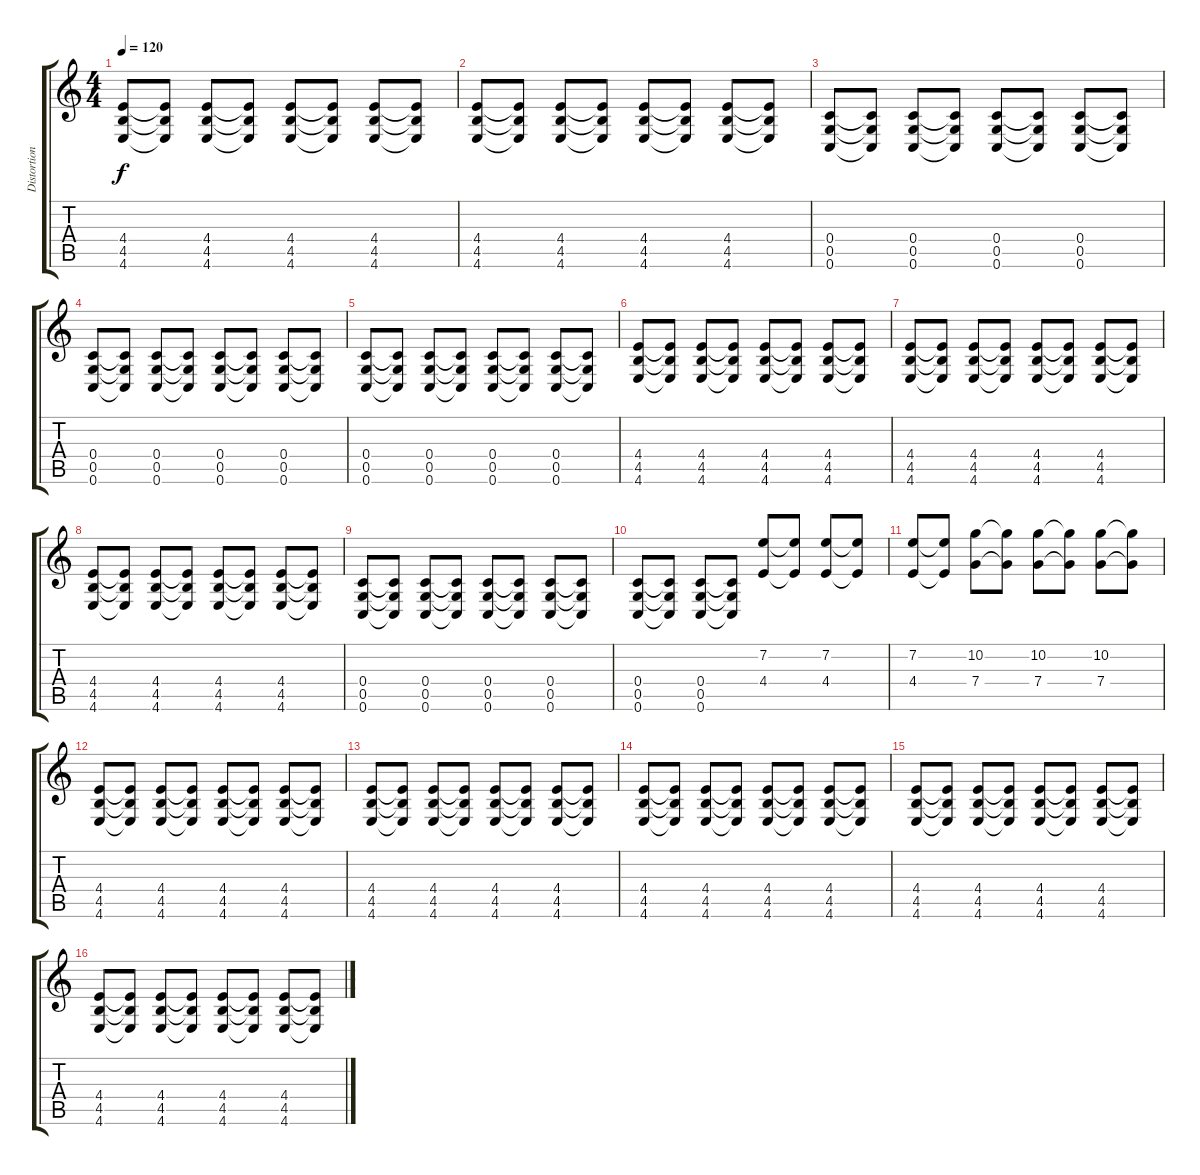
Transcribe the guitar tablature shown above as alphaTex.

\track ("Distortion" "Distortion") {instrument distortionguitar}
\staff {score tabs}
\tuning (D4 A3 F3 C3 G2 C2) {hide}
\ts (4 4)
\tempo 120
\clef g2
\ks c
(4.4 4.5 4.6).8{dy f} (4.4{t} 4.5{t} 4.6{t}).8 (4.4 4.5 4.6).8 (4.4{t} 4.5{t} 4.6{t}).8 (4.4 4.5 4.6).8 (4.4{t} 4.5{t} 4.6{t}).8 (4.4 4.5 4.6).8 (4.4{t} 4.5{t} 4.6{t}).8 |
(4.4 4.5 4.6).8 (4.4{t} 4.5{t} 4.6{t}).8 (4.4 4.5 4.6).8 (4.4{t} 4.5{t} 4.6{t}).8 (4.4 4.5 4.6).8 (4.4{t} 4.5{t} 4.6{t}).8 (4.4 4.5 4.6).8 (4.4{t} 4.5{t} 4.6{t}).8 |
(0.4 0.5 0.6).8 (0.4{t} 0.5{t} 0.6{t}).8 (0.4 0.5 0.6).8 (0.4{t} 0.5{t} 0.6{t}).8 (0.4 0.5 0.6).8 (0.4{t} 0.5{t} 0.6{t}).8 (0.4 0.5 0.6).8 (0.4{t} 0.5{t} 0.6{t}).8 |
(0.4 0.5 0.6).8 (0.4{t} 0.5{t} 0.6{t}).8 (0.4 0.5 0.6).8 (0.4{t} 0.5{t} 0.6{t}).8 (0.4 0.5 0.6).8 (0.4{t} 0.5{t} 0.6{t}).8 (0.4 0.5 0.6).8 (0.4{t} 0.5{t} 0.6{t}).8 |
(0.4 0.5 0.6).8 (0.4{t} 0.5{t} 0.6{t}).8 (0.4 0.5 0.6).8 (0.4{t} 0.5{t} 0.6{t}).8 (0.4 0.5 0.6).8 (0.4{t} 0.5{t} 0.6{t}).8 (0.4 0.5 0.6).8 (0.4{t} 0.5{t} 0.6{t}).8 |
(4.4 4.5 4.6).8 (4.4{t} 4.5{t} 4.6{t}).8 (4.4 4.5 4.6).8 (4.4{t} 4.5{t} 4.6{t}).8 (4.4 4.5 4.6).8 (4.4{t} 4.5{t} 4.6{t}).8 (4.4 4.5 4.6).8 (4.4{t} 4.5{t} 4.6{t}).8 |
(4.4 4.5 4.6).8 (4.4{t} 4.5{t} 4.6{t}).8 (4.4 4.5 4.6).8 (4.4{t} 4.5{t} 4.6{t}).8 (4.4 4.5 4.6).8 (4.4{t} 4.5{t} 4.6{t}).8 (4.4 4.5 4.6).8 (4.4{t} 4.5{t} 4.6{t}).8 |
(4.4 4.5 4.6).8 (4.4{t} 4.5{t} 4.6{t}).8 (4.4 4.5 4.6).8 (4.4{t} 4.5{t} 4.6{t}).8 (4.4 4.5 4.6).8 (4.4{t} 4.5{t} 4.6{t}).8 (4.4 4.5 4.6).8 (4.4{t} 4.5{t} 4.6{t}).8 |
(0.4 0.5 0.6).8 (0.4{t} 0.5{t} 0.6{t}).8 (0.4 0.5 0.6).8 (0.4{t} 0.5{t} 0.6{t}).8 (0.4 0.5 0.6).8 (0.4{t} 0.5{t} 0.6{t}).8 (0.4 0.5 0.6).8 (0.4{t} 0.5{t} 0.6{t}).8 |
(0.4 0.5 0.6).8 (0.4{t} 0.5{t} 0.6{t}).8 (0.4 0.5 0.6).8 (0.4{t} 0.5{t} 0.6{t}).8 (7.2 4.4).8 (7.2{t} 4.4{t}).8 (7.2 4.4).8 (7.2{t} 4.4{t}).8 |
(7.2 4.4).8 (7.2{t} 4.4{t}).8 (10.2 7.4).8 (10.2{t} 7.4{t}).8 (10.2 7.4).8 (10.2{t} 7.4{t}).8 (10.2 7.4).8 (10.2{t} 7.4{t}).8 |
(4.4 4.5 4.6).8 (4.4{t} 4.5{t} 4.6{t}).8 (4.4 4.5 4.6).8 (4.4{t} 4.5{t} 4.6{t}).8 (4.4 4.5 4.6).8 (4.4{t} 4.5{t} 4.6{t}).8 (4.4 4.5 4.6).8 (4.4{t} 4.5{t} 4.6{t}).8 |
(4.4 4.5 4.6).8 (4.4{t} 4.5{t} 4.6{t}).8 (4.4 4.5 4.6).8 (4.4{t} 4.5{t} 4.6{t}).8 (4.4 4.5 4.6).8 (4.4{t} 4.5{t} 4.6{t}).8 (4.4 4.5 4.6).8 (4.4{t} 4.5{t} 4.6{t}).8 |
(4.4 4.5 4.6).8 (4.4{t} 4.5{t} 4.6{t}).8 (4.4 4.5 4.6).8 (4.4{t} 4.5{t} 4.6{t}).8 (4.4 4.5 4.6).8 (4.4{t} 4.5{t} 4.6{t}).8 (4.4 4.5 4.6).8 (4.4{t} 4.5{t} 4.6{t}).8 |
(4.4 4.5 4.6).8 (4.4{t} 4.5{t} 4.6{t}).8 (4.4 4.5 4.6).8 (4.4{t} 4.5{t} 4.6{t}).8 (4.4 4.5 4.6).8 (4.4{t} 4.5{t} 4.6{t}).8 (4.4 4.5 4.6).8 (4.4{t} 4.5{t} 4.6{t}).8 |
(4.4 4.5 4.6).8 (4.4{t} 4.5{t} 4.6{t}).8 (4.4 4.5 4.6).8 (4.4{t} 4.5{t} 4.6{t}).8 (4.4 4.5 4.6).8 (4.4{t} 4.5{t} 4.6{t}).8 (4.4 4.5 4.6).8 (4.4{t} 4.5{t} 4.6{t}).8
